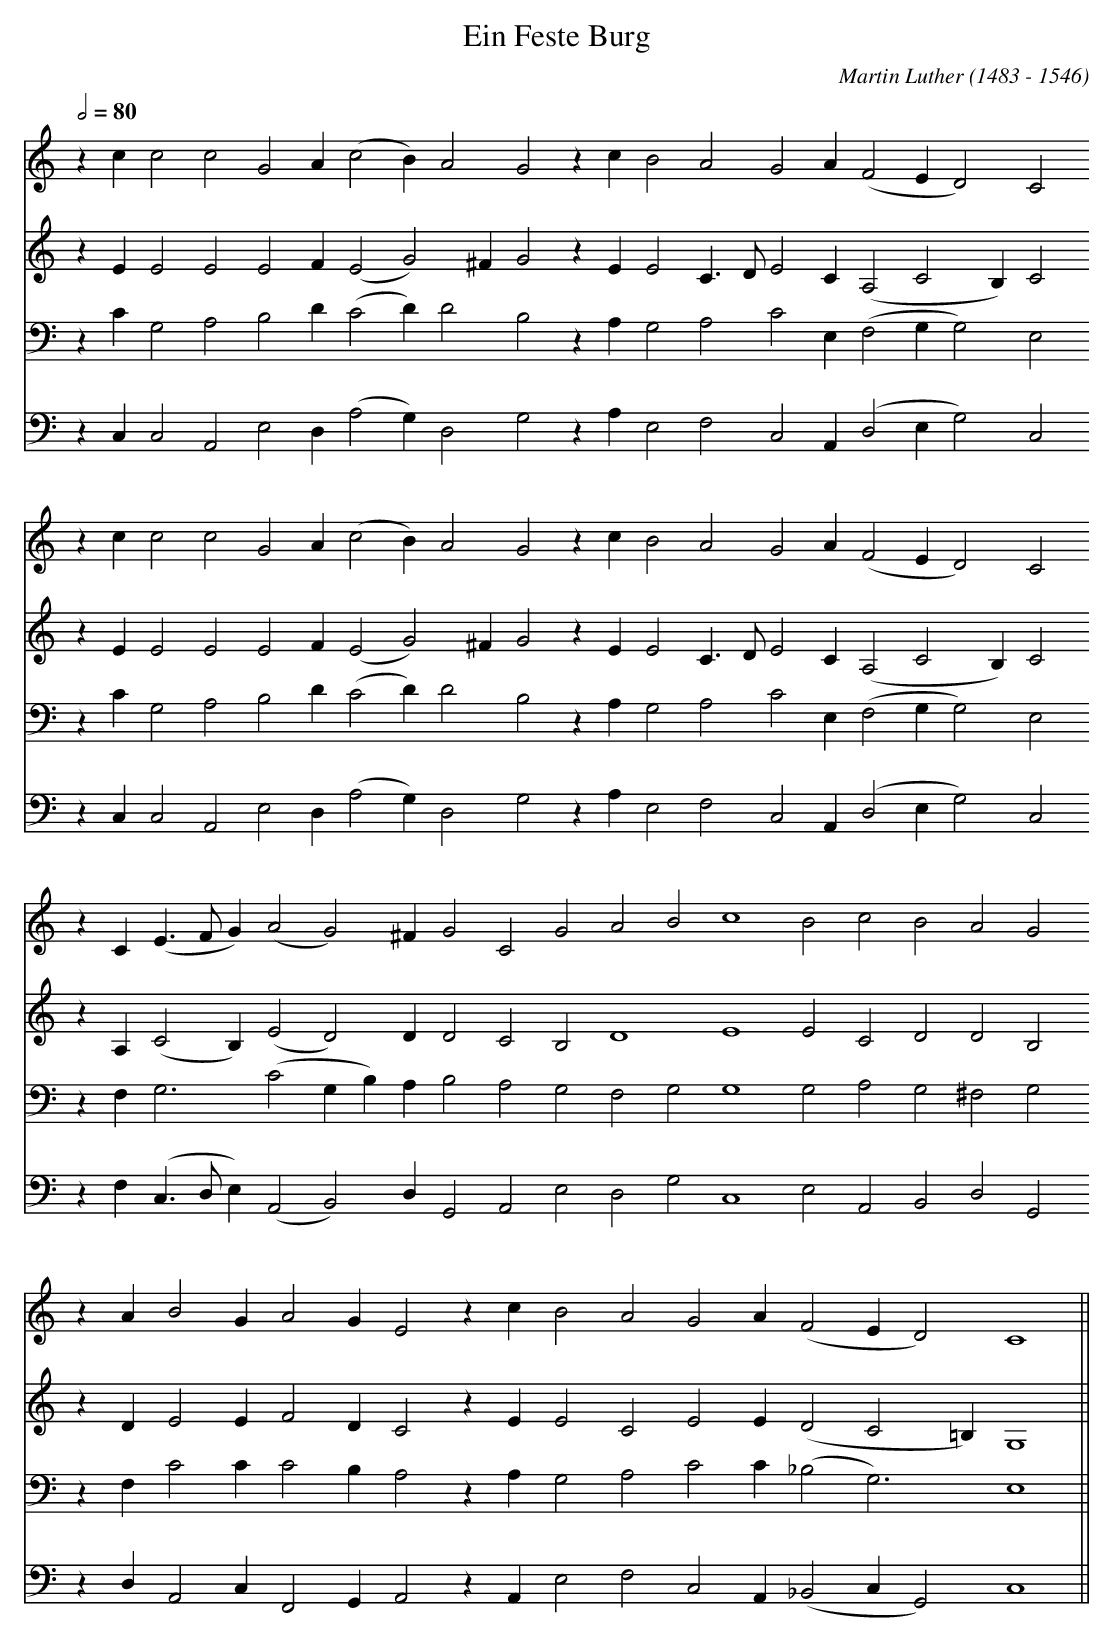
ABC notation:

X:1
C: Martin Luther
O: 1483 - 1546
T: Ein Feste Burg
Q: 1/2=80
K: C
L: 1/4
V:1 Cantus
zc c2c2G2 A (c2B)A2G2 z c B2 A2G2 A (F2ED2)C2
zc c2c2G2 A (c2B)A2G2 z c B2 A2G2 A (F2ED2)C2
zC (E>FG) (A2G2) ^F G2 C2G2 A2B2c4 B2c2B2A2G2
zA B2GA2GE2 zc B2A2G2A (F2ED2)C4||
V:2 Altus
L: 1/4
zE E2E2E2F(E2G2) ^F G2 zE E2 C>DE2C (A,2C2B,)C2
zE E2E2E2F(E2G2) ^F G2 zE E2 C>DE2C (A,2C2B,)C2
zA, (C2B,) (E2D2) D D2C2B,2 D4E4 E2C2D2D2B,2
zDE2EF2DC2zE E2 C2E2E (D2C2=B,)G,4||
V:3 Tenor clef=bass octave=-1
L:1/4
zc G2A2B2d(c2d)d2B2 z A G2A2c2E(F2GG2)E2
zc G2A2B2d(c2d)d2B2 z A G2A2c2E(F2GG2)E2
z FG3(c2GB)A B2A2G2 F2G2G4 G2A2G2^F2G2
z Fc2cc2BA2z AG2 A2c2c (_B2G3) E4||
V:4 Bass clef=bass octave=-1
L:1/4
zCC2A,2E2D(A2G)D2G2 zAE2F2C2A,(D2EG2)C2
zCC2A,2E2D(A2G)D2G2 zAE2F2C2A,(D2EG2)C2
zF(C>DE)(A,2B,2)D G,2A,2E2 D2G2C4 E2A,2B,2D2G,2
zDA,2CF,2G,A,2zA,E2 F2C2A,(_B,2CG,2) C4||
